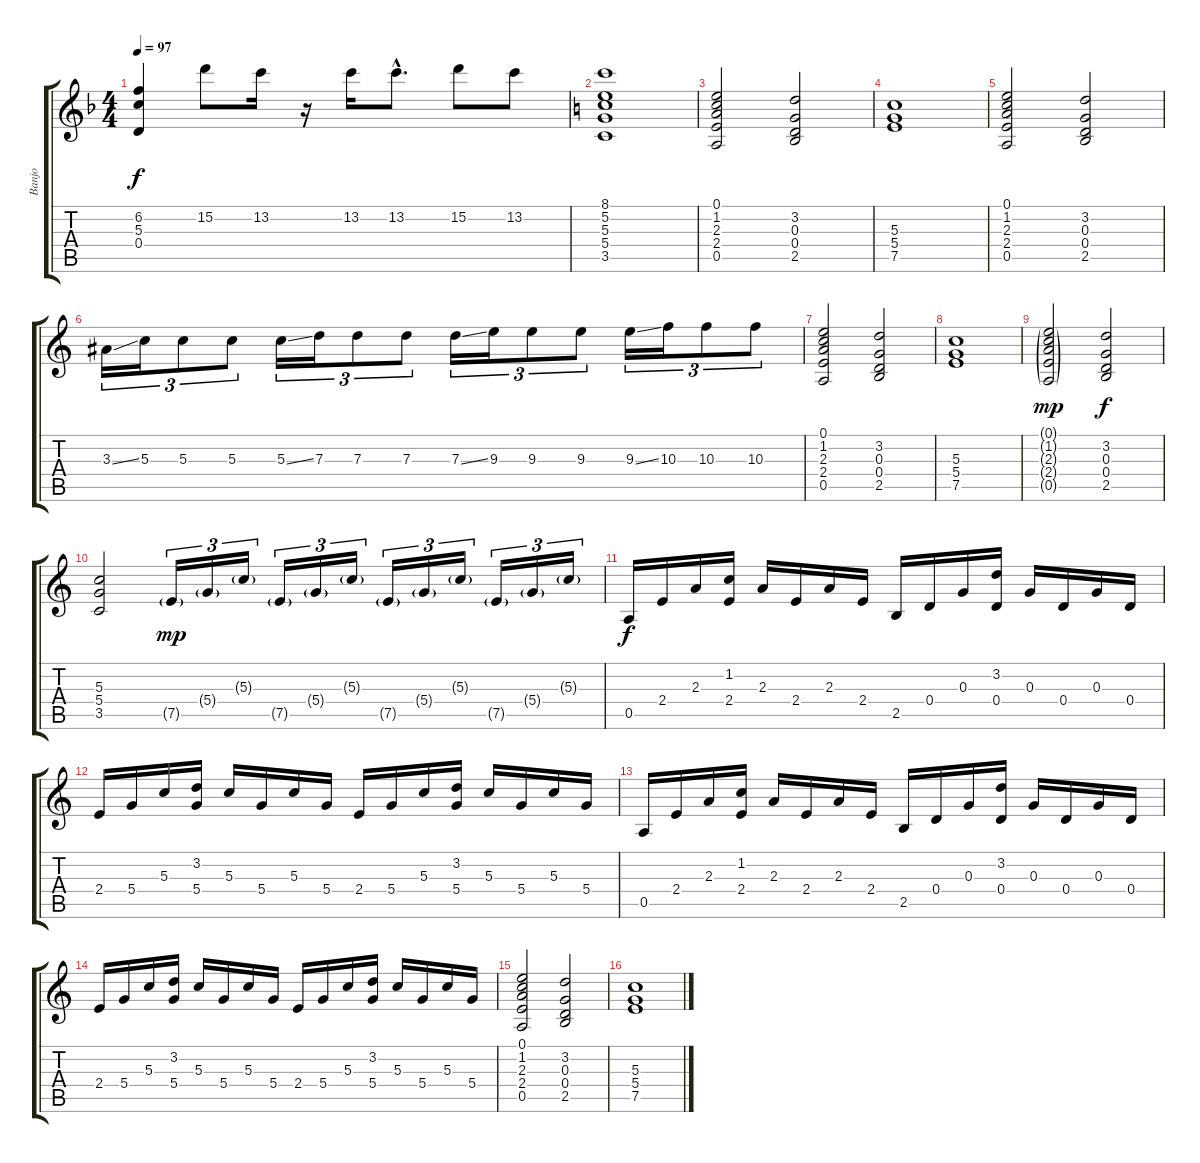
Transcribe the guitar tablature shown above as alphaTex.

\track ("Banjo" "Banjo") {instrument banjo}
\staff {score tabs}
\tuning (E4 B3 G3 D3 A2 E2) {hide}
\displaytranspose 12
\ts (4 4)
\tempo 97
\clef g2
\ks f
(6.2 5.3 0.4).4{dy f} 15.2.8 13.2.16 r.16 13.2.16 13.2{hac}.8{d} 15.2.8 13.2.8 |
\ks c
(8.1 5.2 5.3 5.4 3.5).1 |
(0.1 1.2 2.3 2.4 0.5).2 (3.2 0.3 0.4 2.5).2 |
(5.3 5.4 7.5).1 |
(0.1 1.2 2.3 2.4 0.5).2 (3.2 0.3 0.4 2.5).2 |
3.3{ss}.16{tu (3 2)} 5.3.16{tu (3 2)} 5.3.8{tu (3 2)} 5.3.8{tu (3 2)} 5.3{ss}.16{tu (3 2)} 7.3.16{tu (3 2)} 7.3.8{tu (3 2)} 7.3.8{tu (3 2)} 7.3{ss}.16{tu (3 2)} 9.3.16{tu (3 2)} 9.3.8{tu (3 2)} 9.3.8{tu (3 2)} 9.3{ss}.16{tu (3 2)} 10.3.16{tu (3 2)} 10.3.8{tu (3 2)} 10.3.8{tu (3 2)} |
(0.1 1.2 2.3 2.4 0.5).2 (3.2 0.3 0.4 2.5).2 |
(5.3 5.4 7.5).1 |
(0.1{g} 1.2{g} 2.3{g} 2.4{g} 0.5{g}).2{dy mp} (3.2 0.3 0.4 2.5).2{dy f} |
(5.3 5.4 3.5).2 7.5{g}.16{tu (3 2) dy mp} 5.4{g}.16{tu (3 2)} 5.3{g}.16{tu (3 2)} 7.5{g}.16{tu (3 2)} 5.4{g}.16{tu (3 2)} 5.3{g}.16{tu (3 2)} 7.5{g}.16{tu (3 2)} 5.4{g}.16{tu (3 2)} 5.3{g}.16{tu (3 2)} 7.5{g}.16{tu (3 2)} 5.4{g}.16{tu (3 2)} 5.3{g}.16{tu (3 2)} |
0.5.16{dy f} 2.4.16 2.3.16 (1.2 2.4).16 2.3.16 2.4.16 2.3.16 2.4.16 2.5.16 0.4.16 0.3.16 (3.2 0.4).16 0.3.16 0.4.16 0.3.16 0.4.16 |
2.4.16 5.4.16 5.3.16 (3.2 5.4).16 5.3.16 5.4.16 5.3.16 5.4.16 2.4.16 5.4.16 5.3.16 (3.2 5.4).16 5.3.16 5.4.16 5.3.16 5.4.16 |
0.5.16 2.4.16 2.3.16 (1.2 2.4).16 2.3.16 2.4.16 2.3.16 2.4.16 2.5.16 0.4.16 0.3.16 (3.2 0.4).16 0.3.16 0.4.16 0.3.16 0.4.16 |
2.4.16 5.4.16 5.3.16 (3.2 5.4).16 5.3.16 5.4.16 5.3.16 5.4.16 2.4.16 5.4.16 5.3.16 (3.2 5.4).16 5.3.16 5.4.16 5.3.16 5.4.16 |
(0.1 1.2 2.3 2.4 0.5).2 (3.2 0.3 0.4 2.5).2 |
(5.3 5.4 7.5).1
